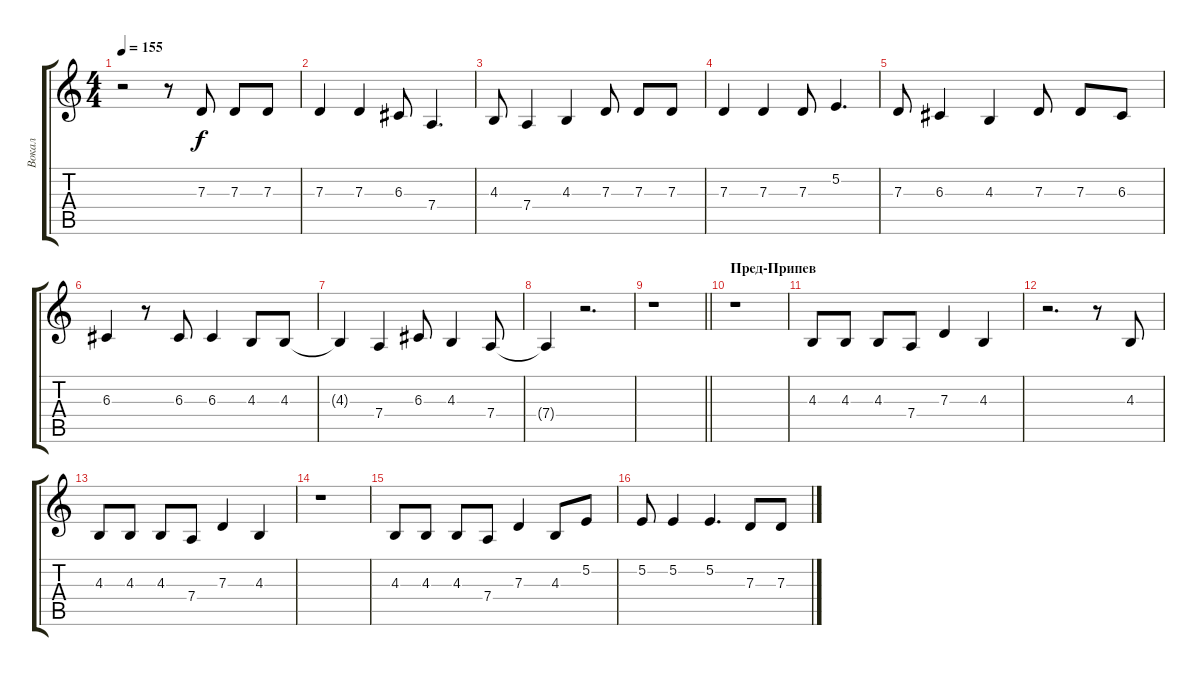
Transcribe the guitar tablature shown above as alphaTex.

\track ("Вокал" "Вокал") {instrument tenorsax}
\staff {score tabs}
\tuning (E4 B3 G3 D3 A2 E2) {hide}
\ts (4 4)
\tempo 155
\clef g2
\ks c
r.2{dy f} r.8 7.3.8 7.3.8 7.3.8 |
7.3.4 7.3.4 6.3.8 7.4.4{d} |
4.3.8 7.4.4 4.3.4 7.3.8 7.3.8 7.3.8 |
7.3.4 7.3.4 7.3.8 5.2.4{d} |
7.3.8 6.3.4 4.3.4 7.3.8 7.3.8 6.3.8 |
6.3.4 r.8 6.3.8 6.3.4 4.3.8 4.3.8 |
4.3{t}.4 7.4.4 6.3.8 4.3.4 7.4.8 |
7.4{t}.4 r.2{d} |
\barLineRight lightlight
r.1 |
\section ("" "Пред-Припев")
r.1 |
4.3.8 4.3.8 4.3.8 7.4.8 7.3.4 4.3.4 |
r.2{d} r.8 4.3.8 |
4.3.8 4.3.8 4.3.8 7.4.8 7.3.4 4.3.4 |
r.1 |
4.3.8 4.3.8 4.3.8 7.4.8 7.3.4 4.3.8 5.2.8 |
5.2.8 5.2.4 5.2.4{d} 7.3.8 7.3.8
